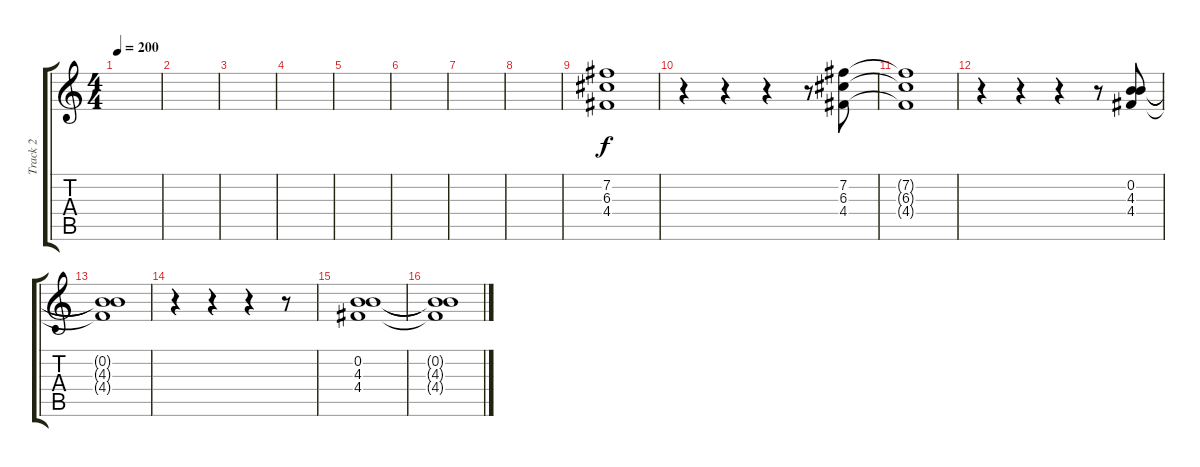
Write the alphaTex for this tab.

\track ("Track 2" "Track 2") {instrument electricguitarjazz}
\staff {score tabs}
\tuning (E4 B3 G3 D3 A2 E2) {hide}
\ts (4 4)
\tempo 200
\clef g2
\ks c
|
|
|
|
|
|
|
|
(7.2 6.3 4.4).1 |
r.4 r.4 r.4 r.8 (7.2 6.3 4.4).8 |
(7.2{t} 6.3{t} 4.4{t}).1 |
r.4 r.4 r.4 r.8 (0.2 4.3 4.4).8 |
(0.2{t} 4.3{t} 4.4{t}).1 |
r.4 r.4 r.4 r.8 |
(0.2 4.3 4.4).1 |
(0.2{t} 4.3{t} 4.4{t}).1
